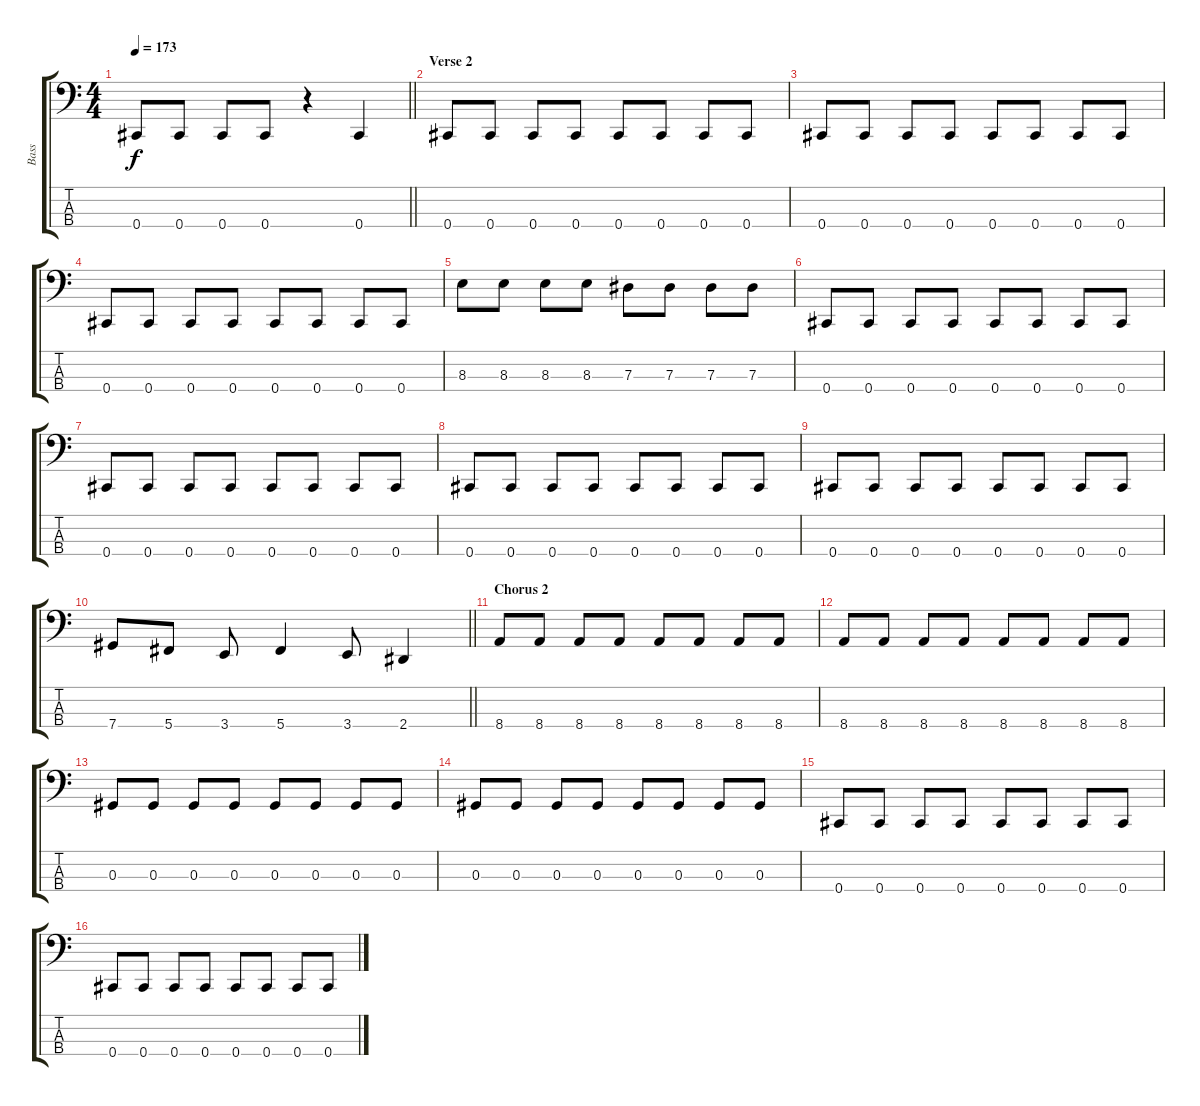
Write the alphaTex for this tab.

\track ("Bass" "Bass") {instrument slapbass2}
\staff {score tabs}
\tuning (Gb2 Db2 Ab1 Db1) {hide}
\ts (4 4)
\tempo 173
\clef f4
\barLineRight lightlight
\ks c
0.4.8{dy f} 0.4.8 0.4.8 0.4.8 r.4 0.4.4 |
\section ("" "Verse 2")
0.4.8 0.4.8 0.4.8 0.4.8 0.4.8 0.4.8 0.4.8 0.4.8 |
0.4.8 0.4.8 0.4.8 0.4.8 0.4.8 0.4.8 0.4.8 0.4.8 |
0.4.8 0.4.8 0.4.8 0.4.8 0.4.8 0.4.8 0.4.8 0.4.8 |
8.3.8 8.3.8 8.3.8 8.3.8 7.3.8 7.3.8 7.3.8 7.3.8 |
0.4.8 0.4.8 0.4.8 0.4.8 0.4.8 0.4.8 0.4.8 0.4.8 |
0.4.8 0.4.8 0.4.8 0.4.8 0.4.8 0.4.8 0.4.8 0.4.8 |
0.4.8 0.4.8 0.4.8 0.4.8 0.4.8 0.4.8 0.4.8 0.4.8 |
0.4.8 0.4.8 0.4.8 0.4.8 0.4.8 0.4.8 0.4.8 0.4.8 |
\barLineRight lightlight
7.4.8 5.4.8 3.4.8 5.4.4 3.4.8 2.4.4 |
\section ("" "Chorus 2")
8.4.8 8.4.8 8.4.8 8.4.8 8.4.8 8.4.8 8.4.8 8.4.8 |
8.4.8 8.4.8 8.4.8 8.4.8 8.4.8 8.4.8 8.4.8 8.4.8 |
0.3.8 0.3.8 0.3.8 0.3.8 0.3.8 0.3.8 0.3.8 0.3.8 |
0.3.8 0.3.8 0.3.8 0.3.8 0.3.8 0.3.8 0.3.8 0.3.8 |
0.4.8 0.4.8 0.4.8 0.4.8 0.4.8 0.4.8 0.4.8 0.4.8 |
0.4.8 0.4.8 0.4.8 0.4.8 0.4.8 0.4.8 0.4.8 0.4.8
